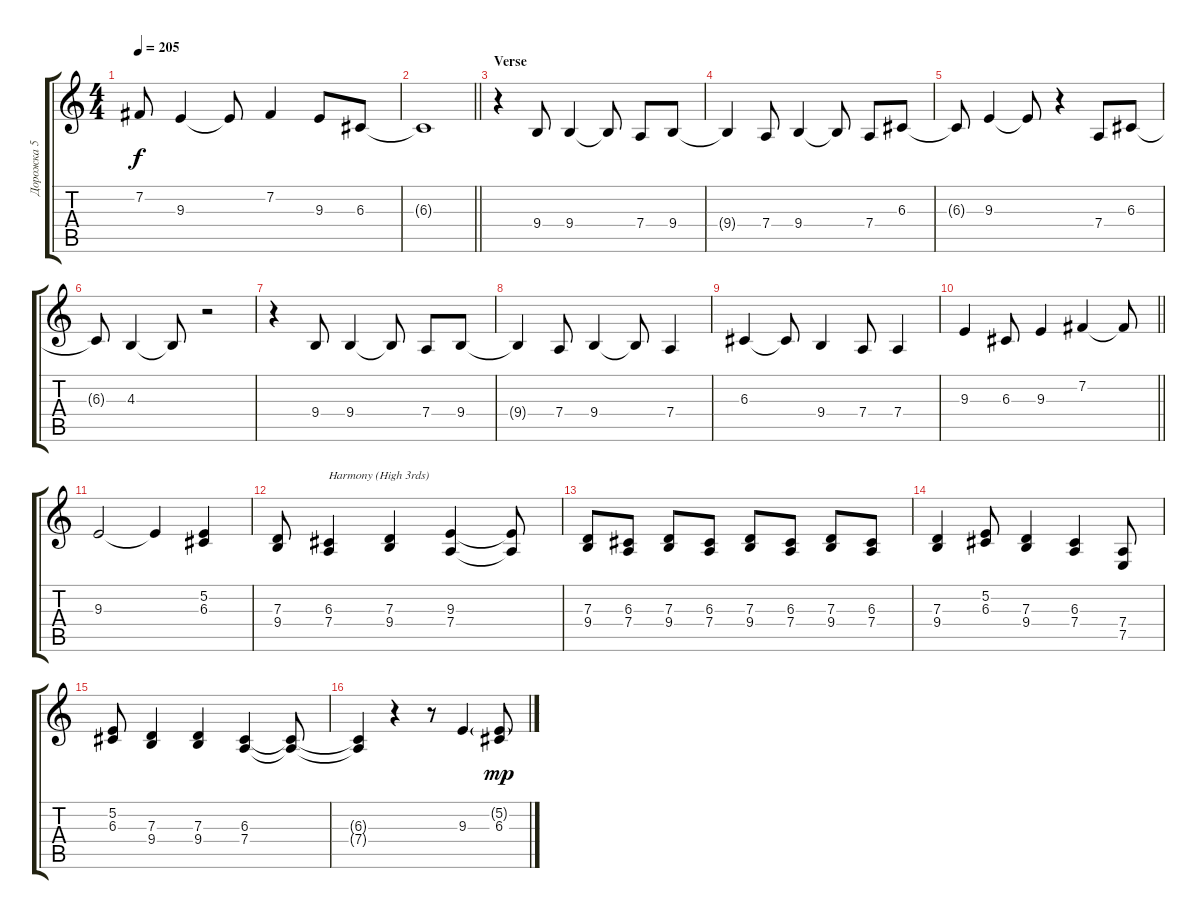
\track ("Дорожка 5" "Дорожка 5") {instrument altosax}
\staff {score tabs}
\tuning (E4 B3 G3 D3 A2 E2) {hide}
\ts (4 4)
\tempo 205
\clef g2
\ks c
7.2{t}.8{dy f} 9.3.4 9.3{t}.8 7.2.4 9.3.8 6.3.8 |
\barLineRight lightlight
6.3{t}.1 |
\section ("" "Verse")
r.4 9.4.8 9.4.4 9.4{t}.8 7.4.8 9.4.8 |
9.4{t}.4 7.4.8 9.4.4 9.4{t}.8 7.4.8 6.3.8 |
6.3{t}.8 9.3.4 9.3{t}.8 r.4 7.4.8 6.3.8 |
6.3{t}.8 4.3.4 4.3{t}.8 r.2 |
r.4 9.4.8 9.4.4 9.4{t}.8 7.4.8 9.4.8 |
9.4{t}.4 7.4.8 9.4.4 9.4{t}.8 7.4.4 |
6.3.4 6.3{t}.8 9.4.4 7.4.8 7.4.4 |
\barLineRight lightlight
9.3.4 6.3.8 9.3.4 7.2.4 7.2{t}.8 |
9.3.2 9.3{t}.4 (5.2 6.3).4 |
(7.3 9.4).8 (6.3 7.4).4{txt "Harmony (High 3rds)"} (7.3 9.4).4 (9.3 7.4).4 (9.3{t} 7.4{t}).8 |
(7.3 9.4).8 (6.3 7.4).8 (7.3 9.4).8 (6.3 7.4).8 (7.3 9.4).8 (6.3 7.4).8 (7.3 9.4).8 (6.3 7.4).8 |
(7.3 9.4).4 (5.2 6.3).8 (7.3 9.4).4 (6.3 7.4).4 (7.4 7.5).8 |
(5.2 6.3).8 (7.3 9.4).4 (7.3 9.4).4 (6.3 7.4).4 (6.3{t} 7.4{t}).8 |
(6.3{t} 7.4{t}).4 r.4 r.8 9.3.4 (5.2{g} 6.3).8{dy mp}
